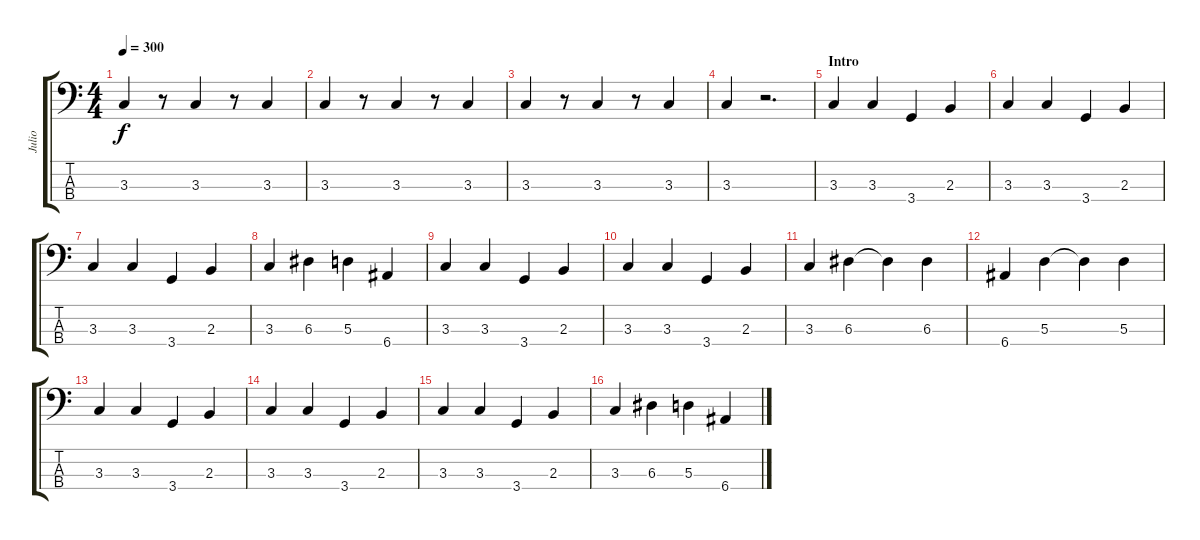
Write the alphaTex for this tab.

\track ("Julio" "Julio") {instrument electricbassfinger}
\staff {score tabs}
\tuning (G2 D2 A1 E1) {hide}
\ts (4 4)
\tempo 300
\clef f4
\ks c
3.3.4{dy f instrument electricbassfinger} r.8 3.3.4 r.8 3.3.4 |
3.3.4 r.8 3.3.4 r.8 3.3.4 |
3.3.4 r.8 3.3.4 r.8 3.3.4 |
3.3.4 r.2{d} |
\section ("" "Intro")
3.3.4 3.3.4 3.4.4 2.3.4 |
3.3.4 3.3.4 3.4.4 2.3.4 |
3.3.4 3.3.4 3.4.4 2.3.4 |
3.3.4 6.3.4 5.3.4 6.4.4 |
3.3.4 3.3.4 3.4.4 2.3.4 |
3.3.4 3.3.4 3.4.4 2.3.4 |
3.3.4 6.3.4 6.3{t}.4 6.3.4 |
6.4.4 5.3.4 5.3{t}.4 5.3.4 |
3.3.4 3.3.4 3.4.4 2.3.4 |
3.3.4 3.3.4 3.4.4 2.3.4 |
3.3.4 3.3.4 3.4.4 2.3.4 |
3.3.4 6.3.4 5.3.4 6.4.4
